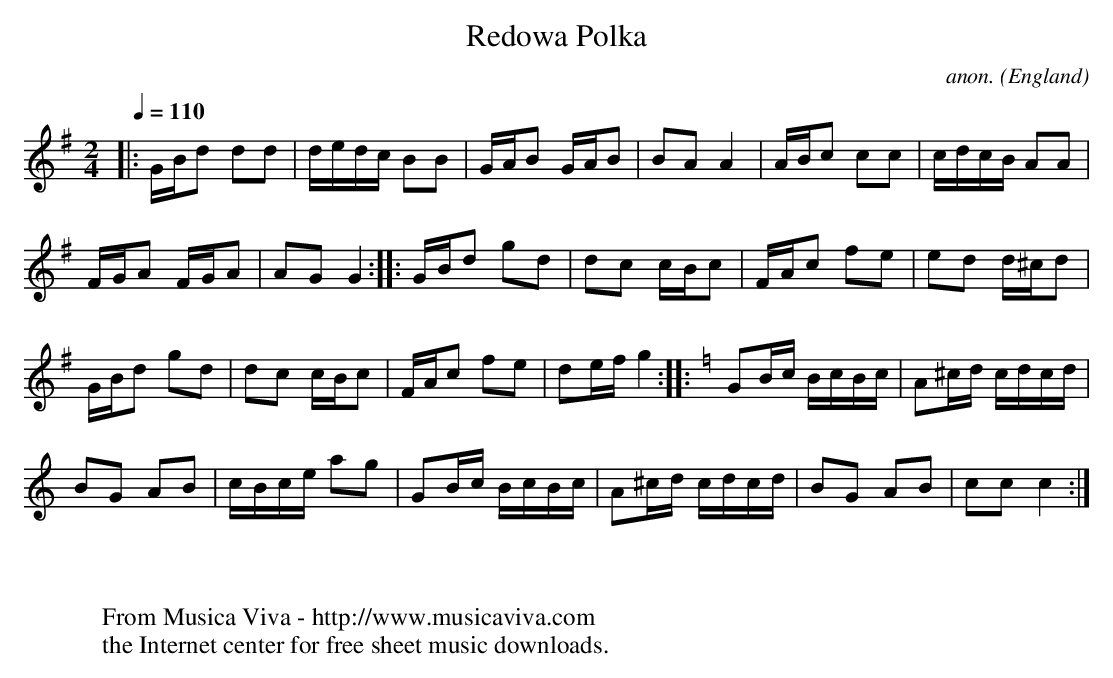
X:1
T:Redowa Polka
C:anon.
O:England
M:2/4
L:1/16
Q:1/4=110
K:G
|:GBd2 d2d2|dedc B2B2|GAB2 GAB2|B2A2A4|ABc2 c2c2|cdcB A2A2|
FGA2 FGA2|A2G2G4::GBd2 g2d2|d2c2 cBc2|FAc2 f2e2|e2d2 d^cd2|
GBd2 g2d2|d2c2 cBc2|FAc2 f2e2|d2ef g4::\
K:C
G2Bc BcBc|A2^cd cdcd|
B2G2 A2B2|cBce a2g2|G2Bc BcBc|A2^cd cdcd|B2G2 A2B2|c2c2 c4:|
W:
W:
W:  From Musica Viva - http://www.musicaviva.com
W:  the Internet center for free sheet music downloads.
